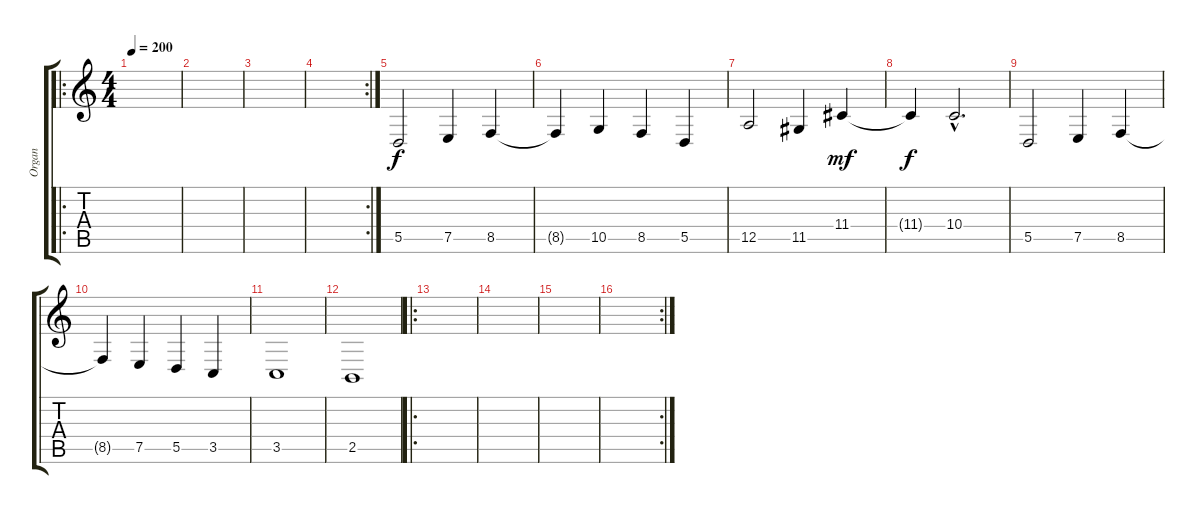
\track ("Organ" "Organ") {instrument pad4choir}
\staff {score tabs}
\tuning (E4 B3 G3 D3 A2 E2) {hide}
\ro
\ts (4 4)
\tempo 200
\clef g2
\ks c
|
|
|
\rc 2
|
5.5.2 7.5.4 8.5.4 |
8.5{t}.4 10.5.4 8.5.4 5.5.4 |
12.5.2 11.5.4 11.4.4{dy mf} |
11.4{t}.4{dy f} 10.4{hac}.2{d} |
5.5.2 7.5.4 8.5.4 |
8.5{t}.4 7.5.4 5.5.4 3.5.4 |
3.5.1 |
2.5.1 |
\ro
|
|
|
\rc 2
